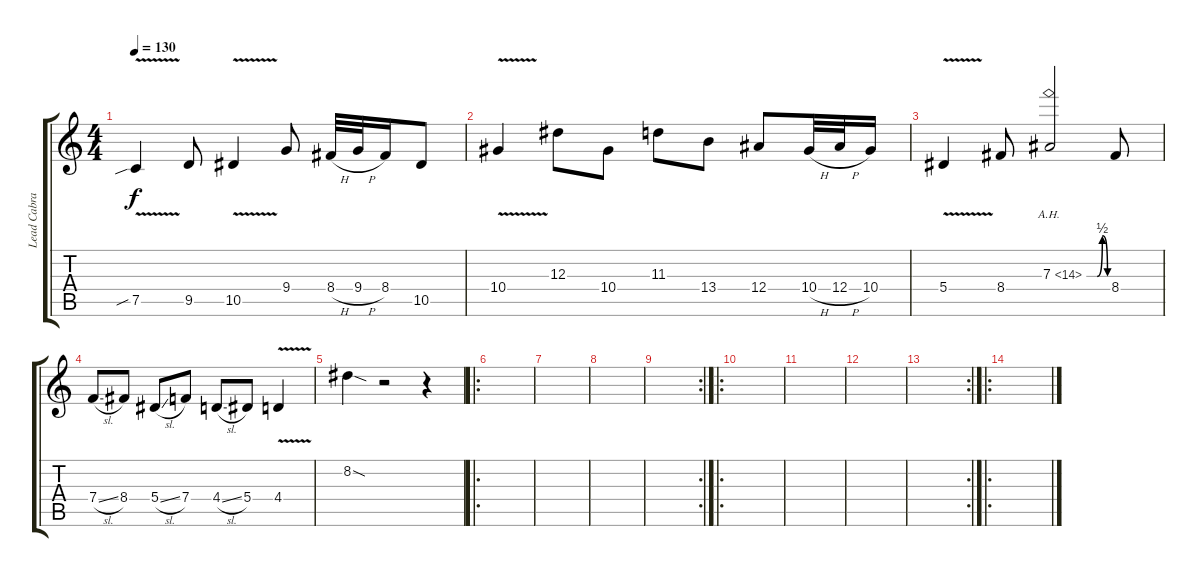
\track ("Lead Cabra" "Lead Cabra") {instrument distortionguitar}
\staff {score tabs}
\tuning (C4 G3 Eb3 Bb2 F2 C2) {hide}
\ts (4 4)
\tempo 130
\clef g2
\ks c
7.5{v sib}.4{dy f} 9.5.8 10.5{v}.4 9.4.8 8.4{h}.32 9.4{h}.32 8.4.16 10.5.8 |
10.4{v}.4 12.3.8 10.4.8 11.3.8 13.4.8 12.4.8 10.4{h}.32 12.4{h}.32 10.4.16 |
5.4{v}.4 8.4.8 7.3{be (custom 0 0 15 0 30 0 45 2 60 0) ah 7}.2 8.4.8 |
7.4{sl}.8 8.4.8 5.4{sl}.8 7.4.8 4.4{sl}.8 5.4.8 4.4{v}.4 |
8.2{sod}.4 r.2 r.4 |
\ro
|
|
|
\rc 2
|
\ro
|
|
|
\rc 2
|
\ro
